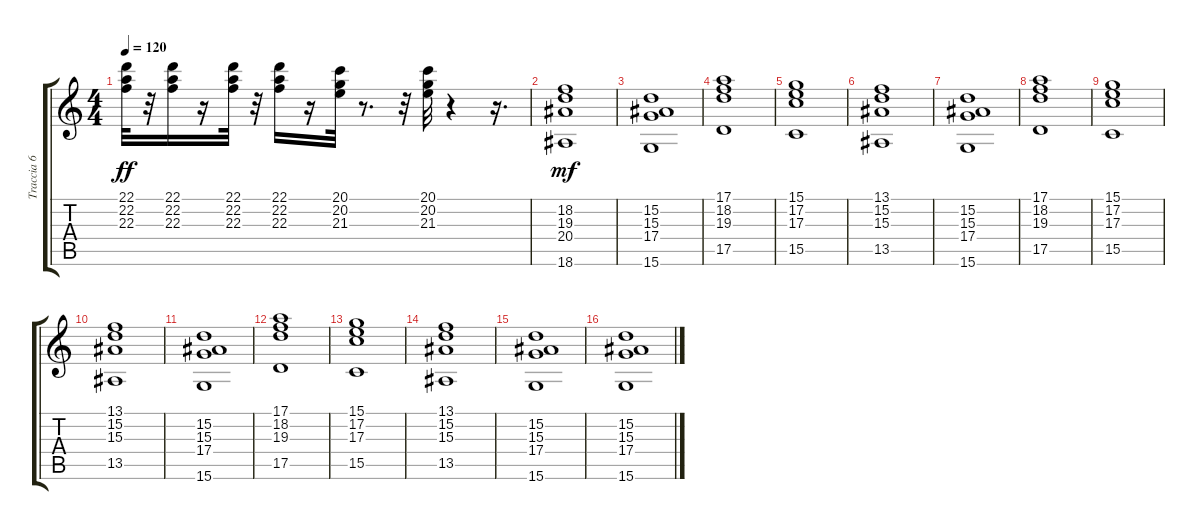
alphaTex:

\track ("Traccia 6" "Traccia 6") {instrument drawbarorgan}
\staff {score tabs}
\tuning (E4 B3 G3 D3 A2 E2) {hide}
\ts (4 4)
\tempo 120
\clef g2
\ks c
(22.1 22.2 22.3).32{dy ff} r.32 (22.1 22.2 22.3).16 r.16 (22.1 22.2 22.3).32 r.32 (22.1 22.2 22.3).16 r.16 (20.1 20.2 21.3).32 r.8{d} r.32 (20.1 20.2 21.3).32 r.4 r.16{d} |
(18.2 19.3 20.4 18.6).1{dy mf} |
(15.2 15.3 17.4 15.6).1 |
(17.1 18.2 19.3 17.5).1 |
(15.1 17.2 17.3 15.5).1 |
(13.1 15.2 15.3 13.5).1 |
(15.2 15.3 17.4 15.6).1 |
(17.1 18.2 19.3 17.5).1 |
(15.1 17.2 17.3 15.5).1 |
(13.1 15.2 15.3 13.5).1 |
(15.2 15.3 17.4 15.6).1 |
(17.1 18.2 19.3 17.5).1 |
(15.1 17.2 17.3 15.5).1 |
(13.1 15.2 15.3 13.5).1 |
(15.2 15.3 17.4 15.6).1 |
(15.2 15.3 17.4 15.6).1
